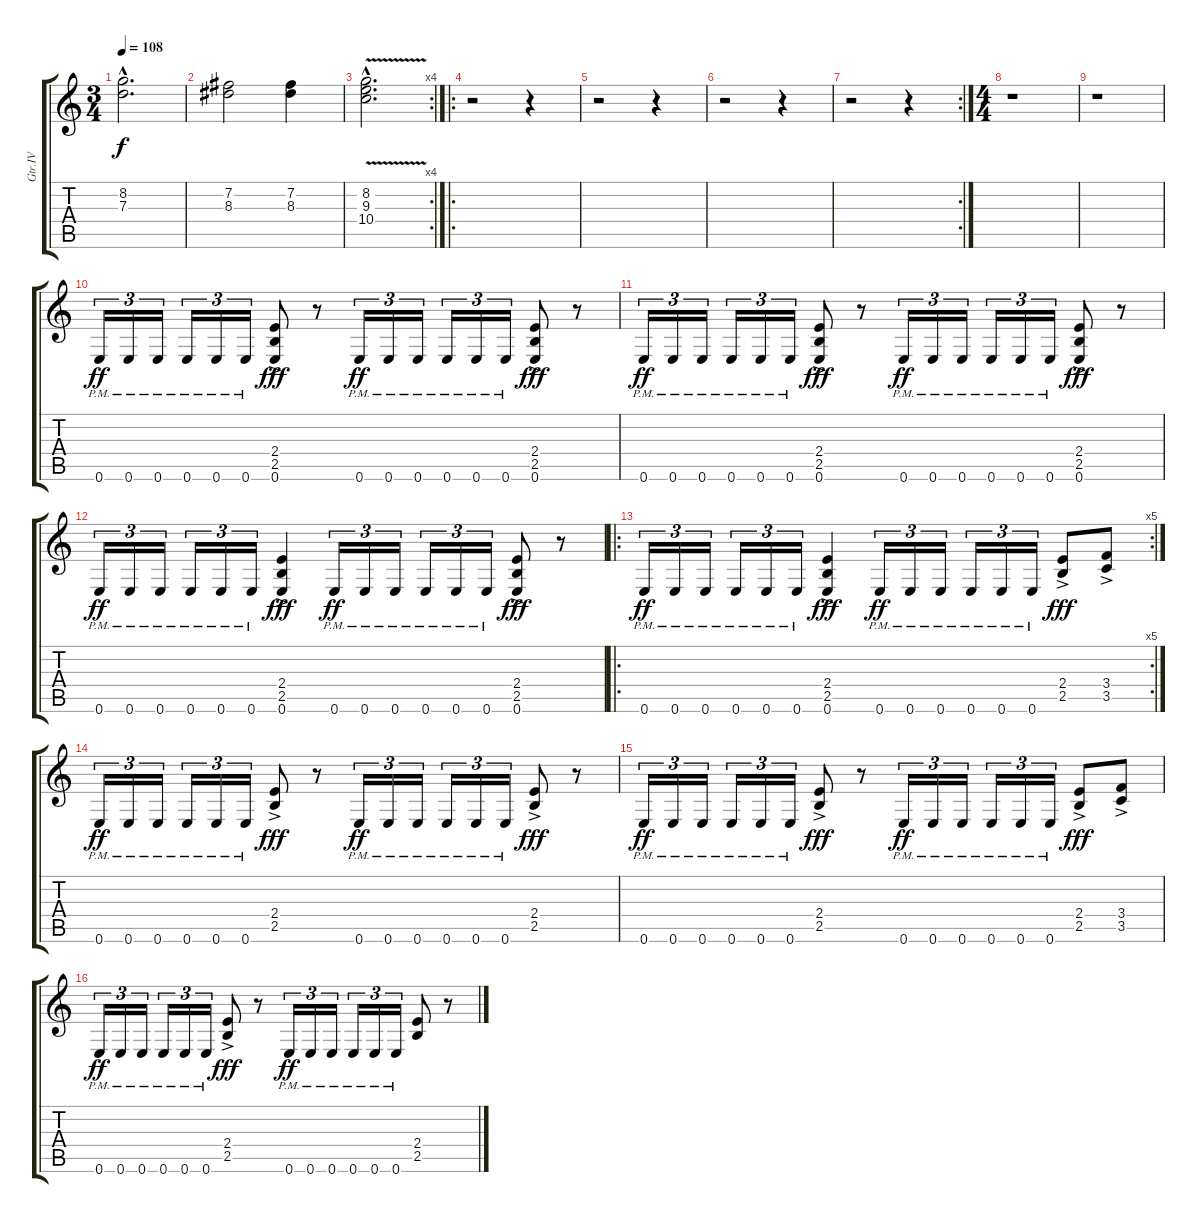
\track ("Gtr.IV" "Gtr.IV") {instrument distortionguitar}
\staff {score tabs}
\tuning (E4 B3 G3 D3 A2 E2) {hide}
\ts (3 4)
\tempo 108
\clef g2
\ks c
(8.2{hac} 7.3{hac}).2{d dy f} |
(7.2 8.3).2 (7.2 8.3).4 |
\rc 4
(8.2{v hac} 9.3{v hac} 10.4{v hac}).2{d} |
\ro
r.2 r.4 |
r.2 r.4 |
r.2 r.4 |
\rc 2
r.2 r.4 |
\ts (4 4)
r.1 |
r.1 |
0.6{pm}.16{tu (3 2) dy ff} 0.6{pm}.16{tu (3 2)} 0.6{pm}.16{tu (3 2)} 0.6{pm}.16{tu (3 2)} 0.6{pm}.16{tu (3 2)} 0.6{pm}.16{tu (3 2)} (2.4{ac} 2.5{ac} 0.6{ac}).8{dy fff} r.8 0.6{pm}.16{tu (3 2) dy ff} 0.6{pm}.16{tu (3 2)} 0.6{pm}.16{tu (3 2)} 0.6{pm}.16{tu (3 2)} 0.6{pm}.16{tu (3 2)} 0.6{pm}.16{tu (3 2)} (2.4{ac} 2.5{ac} 0.6{ac}).8{dy fff} r.8 |
0.6{pm}.16{tu (3 2) dy ff} 0.6{pm}.16{tu (3 2)} 0.6{pm}.16{tu (3 2)} 0.6{pm}.16{tu (3 2)} 0.6{pm}.16{tu (3 2)} 0.6{pm}.16{tu (3 2)} (2.4{ac} 2.5{ac} 0.6{ac}).8{dy fff} r.8 0.6{pm}.16{tu (3 2) dy ff} 0.6{pm}.16{tu (3 2)} 0.6{pm}.16{tu (3 2)} 0.6{pm}.16{tu (3 2)} 0.6{pm}.16{tu (3 2)} 0.6{pm}.16{tu (3 2)} (2.4{ac} 2.5{ac} 0.6{ac}).8{dy fff} r.8 |
0.6{pm}.16{tu (3 2) dy ff} 0.6{pm}.16{tu (3 2)} 0.6{pm}.16{tu (3 2)} 0.6{pm}.16{tu (3 2)} 0.6{pm}.16{tu (3 2)} 0.6{pm}.16{tu (3 2)} (2.4{ac} 2.5{ac} 0.6{ac}).4{dy fff} 0.6{pm}.16{tu (3 2) dy ff} 0.6{pm}.16{tu (3 2)} 0.6{pm}.16{tu (3 2)} 0.6{pm}.16{tu (3 2)} 0.6{pm}.16{tu (3 2)} 0.6{pm}.16{tu (3 2)} (2.4{ac} 2.5{ac} 0.6{ac}).8{dy fff} r.8 |
\ro
\rc 5
0.6{pm}.16{tu (3 2) dy ff} 0.6{pm}.16{tu (3 2)} 0.6{pm}.16{tu (3 2)} 0.6{pm}.16{tu (3 2)} 0.6{pm}.16{tu (3 2)} 0.6{pm}.16{tu (3 2)} (2.4{ac} 2.5{ac} 0.6{ac}).4{dy fff} 0.6{pm}.16{tu (3 2) dy ff} 0.6{pm}.16{tu (3 2)} 0.6{pm}.16{tu (3 2)} 0.6{pm}.16{tu (3 2)} 0.6{pm}.16{tu (3 2)} 0.6{pm}.16{tu (3 2)} (2.4{ac} 2.5{ac}).8{dy fff} (3.4{ac} 3.5{ac}).8 |
0.6{pm}.16{tu (3 2) dy ff} 0.6{pm}.16{tu (3 2)} 0.6{pm}.16{tu (3 2)} 0.6{pm}.16{tu (3 2)} 0.6{pm}.16{tu (3 2)} 0.6{pm}.16{tu (3 2)} (2.4{ac} 2.5{ac}).8{dy fff} r.8 0.6{pm}.16{tu (3 2) dy ff} 0.6{pm}.16{tu (3 2)} 0.6{pm}.16{tu (3 2)} 0.6{pm}.16{tu (3 2)} 0.6{pm}.16{tu (3 2)} 0.6{pm}.16{tu (3 2)} (2.4{ac} 2.5{ac}).8{dy fff} r.8 |
0.6{pm}.16{tu (3 2) dy ff} 0.6{pm}.16{tu (3 2)} 0.6{pm}.16{tu (3 2)} 0.6{pm}.16{tu (3 2)} 0.6{pm}.16{tu (3 2)} 0.6{pm}.16{tu (3 2)} (2.4{ac} 2.5{ac}).8{dy fff} r.8 0.6{pm}.16{tu (3 2) dy ff} 0.6{pm}.16{tu (3 2)} 0.6{pm}.16{tu (3 2)} 0.6{pm}.16{tu (3 2)} 0.6{pm}.16{tu (3 2)} 0.6{pm}.16{tu (3 2)} (2.4{ac} 2.5{ac}).8{dy fff} (3.4{ac} 3.5{ac}).8 |
0.6{pm}.16{tu (3 2) dy ff} 0.6{pm}.16{tu (3 2)} 0.6{pm}.16{tu (3 2)} 0.6{pm}.16{tu (3 2)} 0.6{pm}.16{tu (3 2)} 0.6{pm}.16{tu (3 2)} (2.4{ac} 2.5{ac}).8{dy fff} r.8 0.6{pm}.16{tu (3 2) dy ff} 0.6{pm}.16{tu (3 2)} 0.6{pm}.16{tu (3 2)} 0.6{pm}.16{tu (3 2)} 0.6{pm}.16{tu (3 2)} 0.6{pm}.16{tu (3 2)} (2.4 2.5).8 r.8
